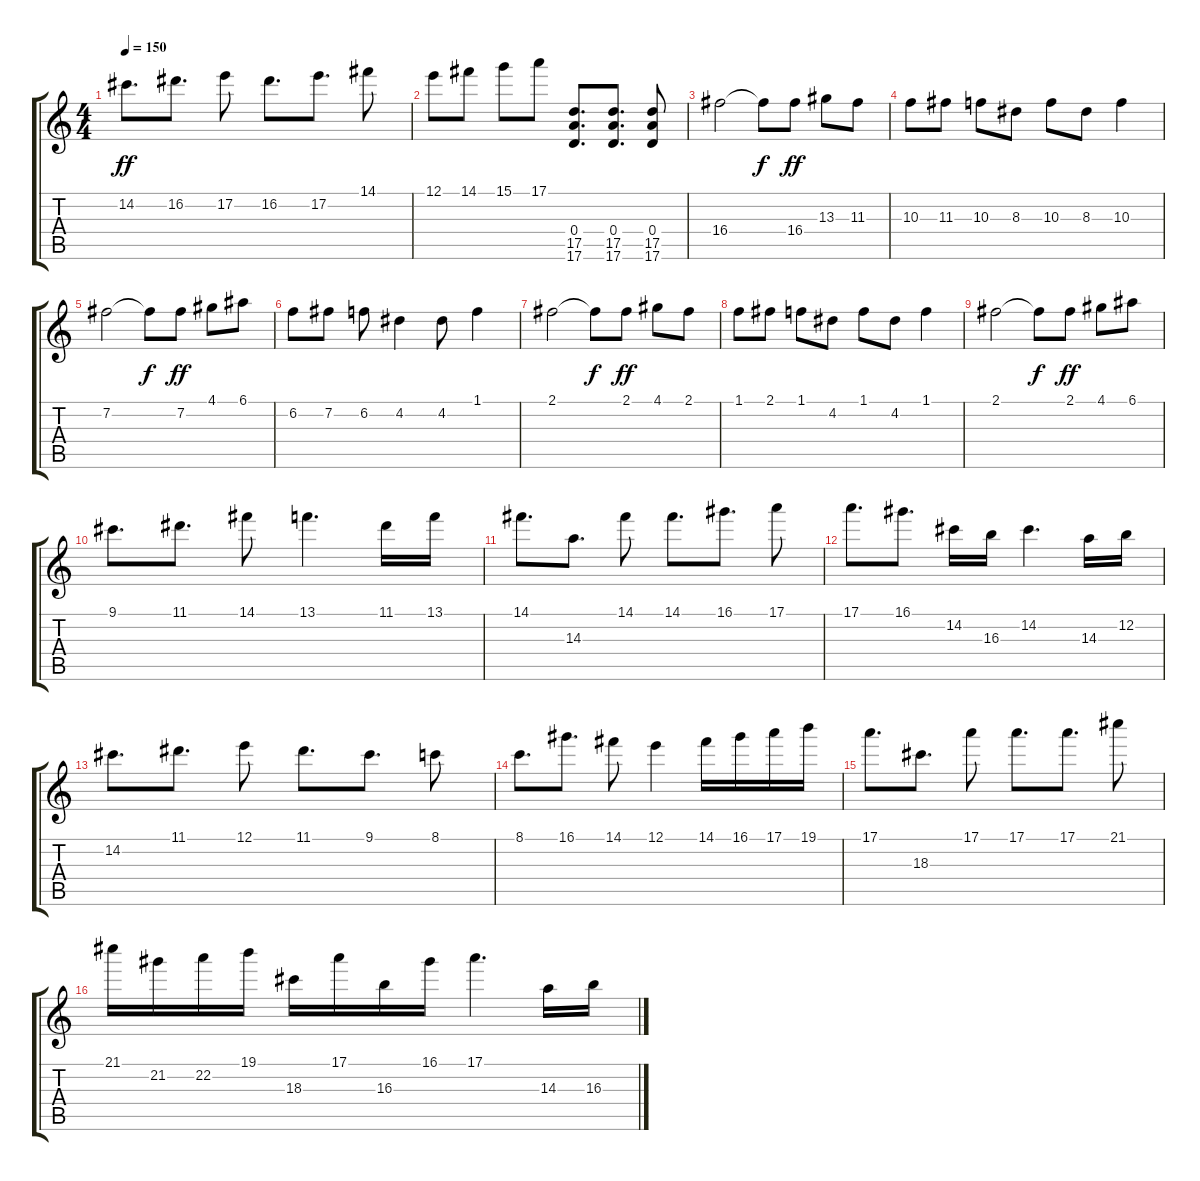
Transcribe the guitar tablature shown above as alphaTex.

\track "" {instrument distortionguitar}
\staff {score tabs}
\tuning (E4 B3 G3 D3 A2 E2) {hide}
\ts (4 4)
\tempo 150
\clef g2
\ks c
14.2.8{d dy ff} 16.2.8{d} 17.2.8 16.2.8{d} 17.2.8{d} 14.1.8 |
12.1.8 14.1.8 15.1.8 17.1.8 (0.4 17.5 17.6).8{d} (0.4 17.5 17.6).8{d} (0.4 17.5 17.6).8 |
16.4.2 16.4{t}.8{dy f} 16.4.8{dy ff} 13.3.8 11.3.8 |
10.3.8 11.3.8 10.3.8 8.3.8 10.3.8 8.3.8 10.3.4 |
7.2.2 7.2{t}.8{dy f} 7.2.8{dy ff} 4.1.8 6.1.8 |
6.2.8 7.2.8 6.2.8 4.2.4 4.2.8 1.1.4 |
2.1.2 2.1{t}.8{dy f} 2.1.8{dy ff} 4.1.8 2.1.8 |
1.1.8 2.1.8 1.1.8 4.2.8 1.1.8 4.2.8 1.1.4 |
2.1.2 2.1{t}.8{dy f} 2.1.8{dy ff} 4.1.8 6.1.8 |
9.1.8{d} 11.1.8{d} 14.1.8 13.1.4{d} 11.1.16 13.1.16 |
14.1.8{d} 14.3.8{d} 14.1.8 14.1.8{d} 16.1.8{d} 17.1.8 |
17.1.8{d} 16.1.8{d} 14.2.16 16.3.16 14.2.4{d} 14.3.16 12.2.16 |
14.2.8{d} 11.1.8{d} 12.1.8 11.1.8{d} 9.1.8{d} 8.1.8 |
8.1.8{d} 16.1.8{d} 14.1.8 12.1.4 14.1.16 16.1.16 17.1.16 19.1.16 |
17.1.8{d} 18.3.8{d} 17.1.8 17.1.8{d} 17.1.8{d} 21.1.8 |
21.1.16 21.2.16 22.2.16 19.1.16 18.3.16 17.1.16 16.3.16 16.1.16 17.1.4{d} 14.3.16 16.3.16
